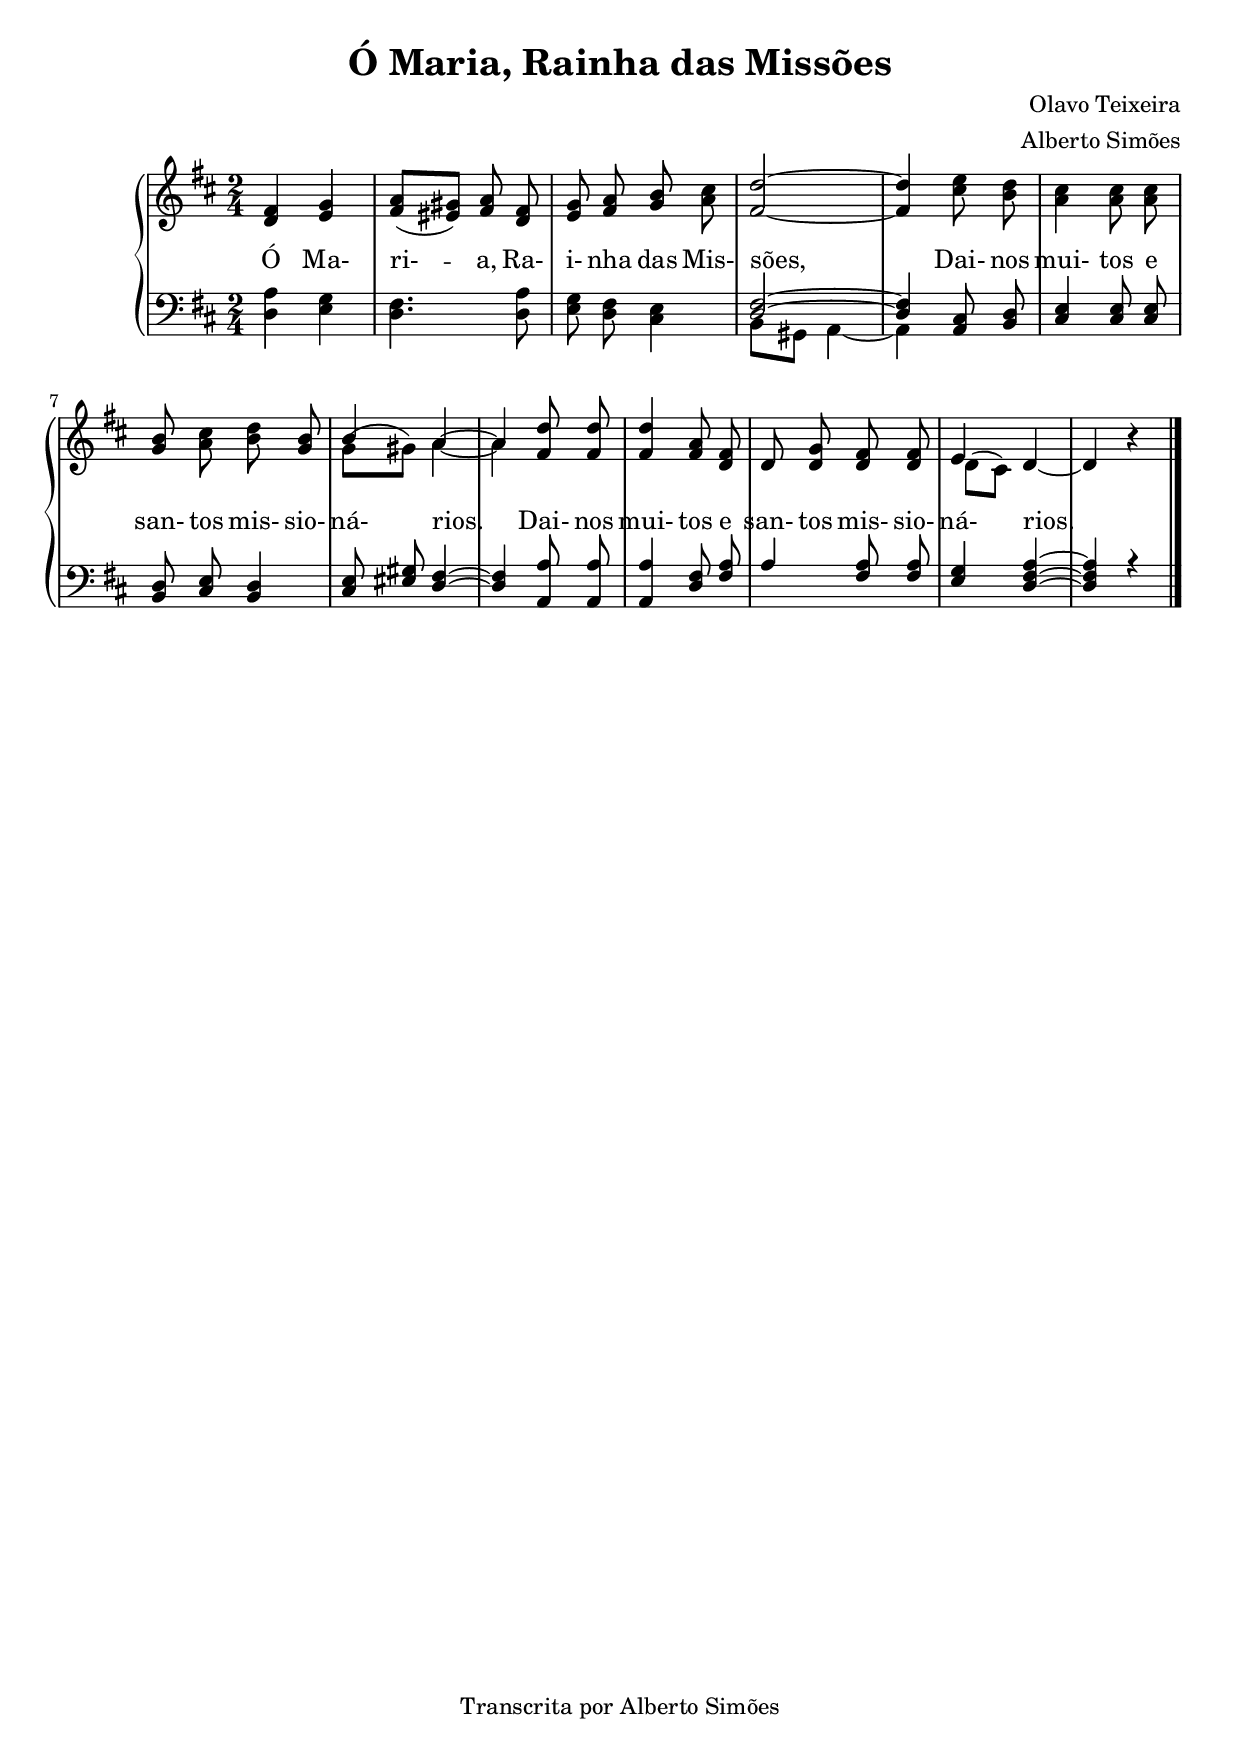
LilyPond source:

\version "2.14.0"

\header {
  title = "Ó Maria, Rainha das Missões"
  
  composer = "Olavo Teixeira"
  arranger = "Alberto Simões"
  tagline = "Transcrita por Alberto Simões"

  ocasioes = "misc"
  seccao   = "misc"
}


melody = \relative c' {
  \time 2/4
  \key d \major 

  \autoBeamOff

  <d fis>4 <e g> | <fis a>8[( <eis gis>)] <fis a> <d fis> | <e g> <fis a> <g b> <a cis> |
  <fis d'>2 ~ | q4 <cis' e>8 <b d> | <a cis>4 q8 q |
  <g b>8 <a cis> <b d> <g b> | 
  << { \stemUp b4 a ~ | a} \new Voice { \stemDown g8[( gis)] a4 ~ | a4} >> <fis d'>8 q |
  q4 <fis a>8 <d fis> | d8 <d g> <d fis> q |
  << { \stemUp e4 } \new Voice {\stemDown d8[( cis)]} >> d4 ~ | d r \bar "|."

}


text = \lyricmode {
  Ó Ma- ri- -- a, Ra- i- nha das Mis- sões, 
  Dai- nos mui- tos e san- tos mis- sio- ná- rios.
  Dai- nos mui- tos e san- tos mis- sio- ná- rios.
}

lower = \relative c {
  \time 2/4
  \key d \major
  \clef bass
  \autoBeamOff
  <d a'>4 <e g> | <d fis>4. <d a'>8 |
  <e g>8 <d fis> <cis e>4 | 
          <<
            { \voiceOne <d fis>2 ~ | q4 }
            \new Voice { \voiceTwo b8 gis a4 ~ | a }
          >> <a cis>8 <b d> | <cis e>4 q8 q |
  <b d>8 <cis e> <b d>4 |
  <cis e>8 <eis gis> <d fis>4 ~ | q <a a'>8 q | q4 <d fis>8 <fis a> |
  a4 <fis a>8 <fis a> | <e g>4 <d fis a>4 ~ | q r4 \bar "|."
}

\score {
  <<
    \new PianoStaff <<
      \new Staff = "upper" { \new Voice = "mel" \melody}
      \new Staff = "lower" \lower
    >>
    \new Lyrics \with {alignAboveContext = "lower" } { \lyricsto mel \text }
  >>
  \layout {
    \context {
      \Staff \RemoveEmptyStaves 
      \override VerticalAxisGroup #'remove-first = ##t
    }
  }
  \midi {
    \context {
      \Score
      tempoWholesPerMinute = #(ly:make-moment 70 4)
    }
  }
}


